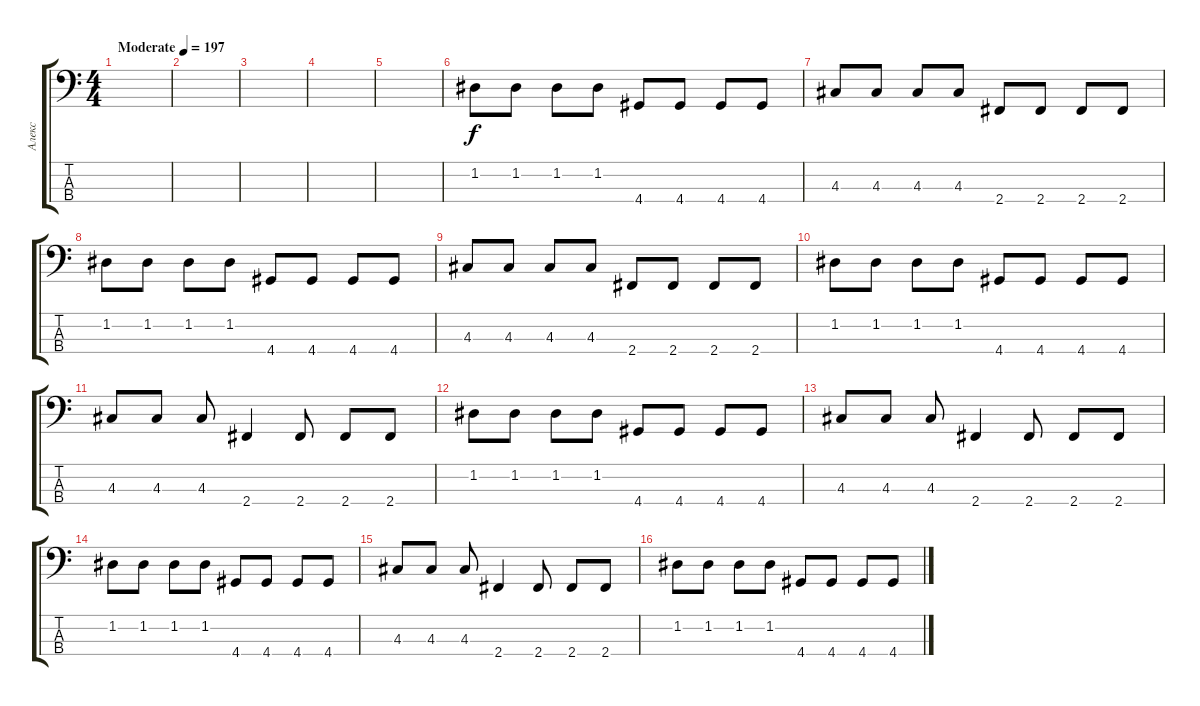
\track ("Алекс" "Алекс") {instrument electricbassfinger}
\staff {score tabs}
\tuning (G2 D2 A1 E1) {hide}
\ts (4 4)
\tempo (197 "Moderate")
\clef f4
\ks c
|
|
|
|
|
1.2.8 1.2.8 1.2.8 1.2.8 4.4.8 4.4.8 4.4.8 4.4.8 |
4.3.8 4.3.8 4.3.8 4.3.8 2.4.8 2.4.8 2.4.8 2.4.8 |
1.2.8 1.2.8 1.2.8 1.2.8 4.4.8 4.4.8 4.4.8 4.4.8 |
4.3.8 4.3.8 4.3.8 4.3.8 2.4.8 2.4.8 2.4.8 2.4.8 |
1.2.8 1.2.8 1.2.8 1.2.8 4.4.8 4.4.8 4.4.8 4.4.8 |
4.3.8 4.3.8 4.3.8 2.4.4 2.4.8 2.4.8 2.4.8 |
1.2.8 1.2.8 1.2.8 1.2.8 4.4.8 4.4.8 4.4.8 4.4.8 |
4.3.8 4.3.8 4.3.8 2.4.4 2.4.8 2.4.8 2.4.8 |
1.2.8 1.2.8 1.2.8 1.2.8 4.4.8 4.4.8 4.4.8 4.4.8 |
4.3.8 4.3.8 4.3.8 2.4.4 2.4.8 2.4.8 2.4.8 |
1.2.8 1.2.8 1.2.8 1.2.8 4.4.8 4.4.8 4.4.8 4.4.8
